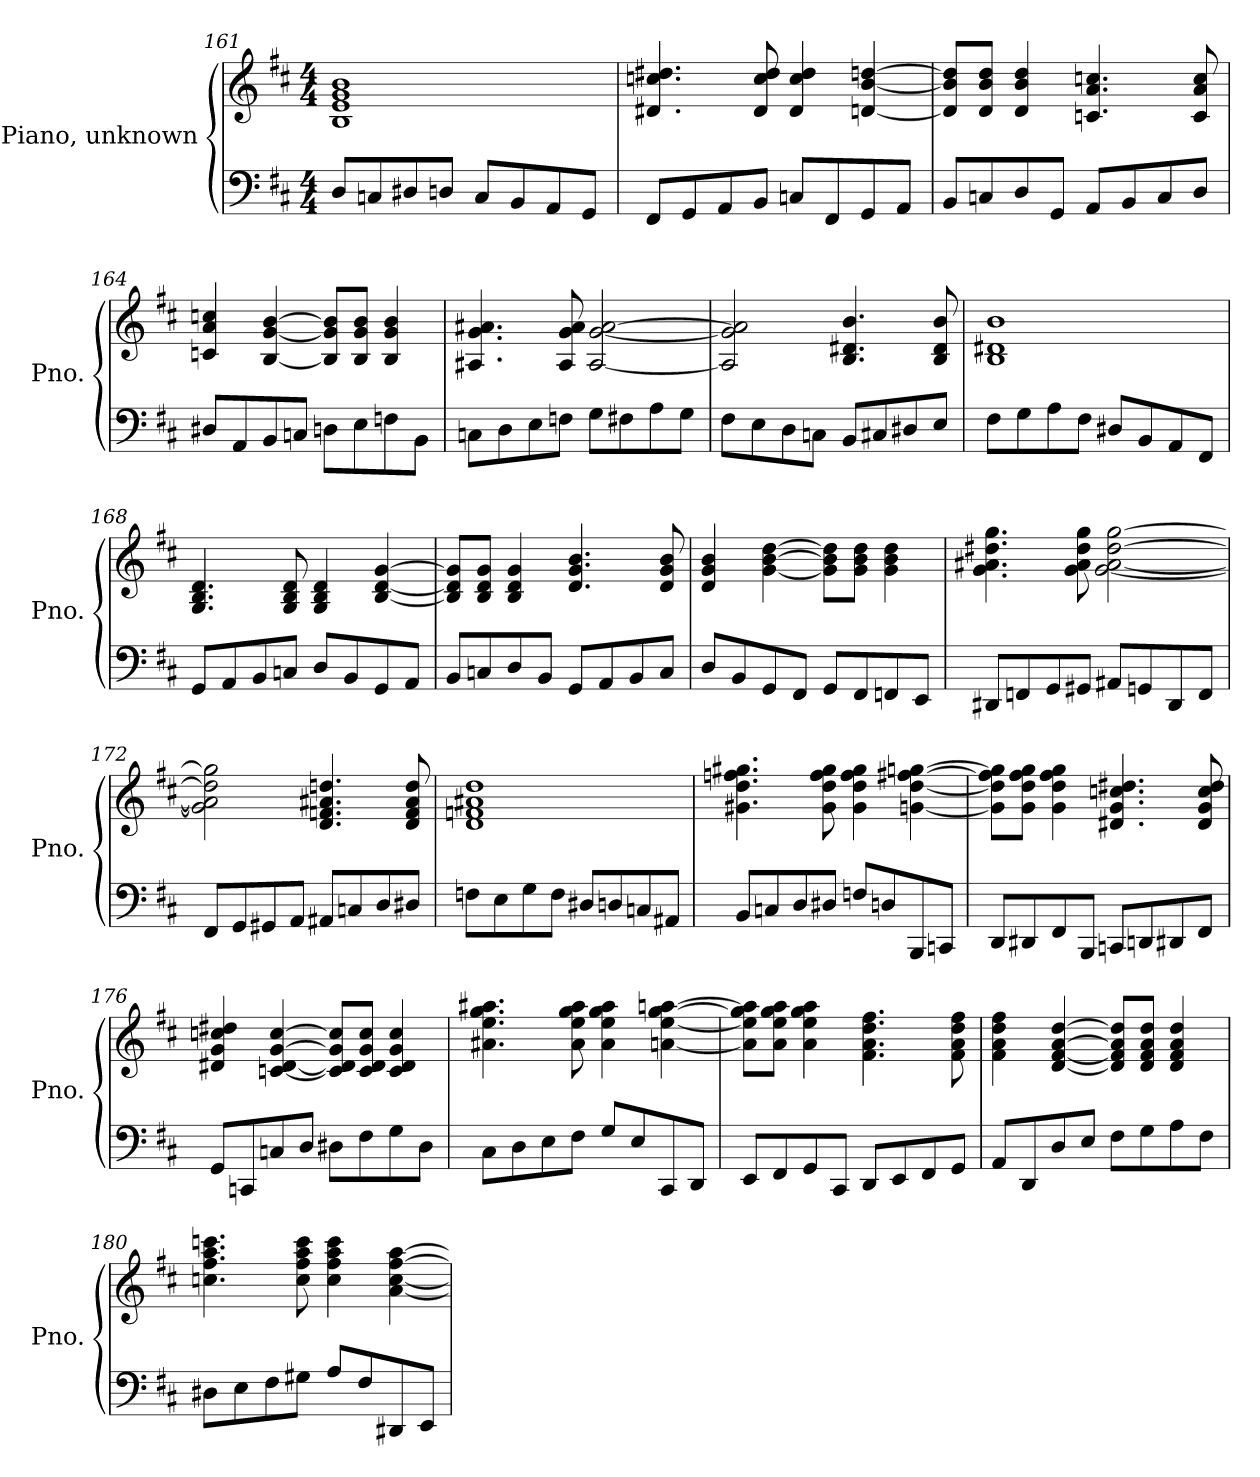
**kern	**kern
*part1	*part1
*staff2	*staff1
*I"Piano, unknown	*
*I'Pno.	*
!!LO:LB:g=z
*clefF4	*clefG2
*k[f#c#]	*k[f#c#]
*M4/4	*M4/4
=161	=161
8D/L	1B 1e 1g 1b
8Cn/	.
8D#X/	.
8Dn/J	.
8C/L	.
8BB/	.
8AA/	.
8GG/J	.
=162	=162
8FF#/L	4.d#X/ 4.ccn/ 4.dd#X/
8GG/	.
8AA/	.
8BB/J	8d#/ 8cc/ 8dd#/
8Cn/L	4d#/ 4cc/ 4dd#/
8FF#/	.
8GG/	[4dn/ [4b/ [4ddn/
8AA/J	.
=163	=163
8BB/L	8d/] 8b/] 8dd/]L
8Cn/	8d/ 8b/ 8dd/J
8D/	4d/ 4b/ 4dd/
8GG/J	.
8AA/L	4.cn/ 4.a/ 4.ccn/
8BB/	.
8C/	.
8D/J	8c/ 8a/ 8cc/
=164	=164
8D#X/L	4cn/ 4a/ 4ccn/
8AA/	.
8BB/	[4B/ [4g/ [4b/
8Cn/J	.
8Dn\L	8B/] 8g/] 8b/]L
8E\	8B/ 8g/ 8b/J
8Fn\	4B/ 4g/ 4b/
8BB\J	.
!!LO:LB:g=z
=165	=165
8Cn\L	4.A#X/ 4.g/ 4.a#X/
8D\	.
8E\	.
8Fn\J	8A#/ 8g/ 8a#/
8G\L	[2A#/ [2g/ [2a#/
8F#X\	.
8A\	.
8G\J	.
=166	=166
8F#\L	2A#/] 2g/] 2a#/]
8E\	.
8D\	.
8Cn\J	.
8BB/L	4.B/ 4.d#X/ 4.b/
8C#X/	.
8D#X/	.
8E/J	8B/ 8d#/ 8b/
=167	=167
8F#\L	1B 1d#X 1b
8G\	.
8A\	.
8F#\J	.
8D#X/L	.
8BB/	.
8AA/	.
8FF#/J	.
=168	=168
8GG/L	4.G/ 4.B/ 4.d/
8AA/	.
8BB/	.
8Cn/J	8G/ 8B/ 8d/
8D/L	4G/ 4B/ 4d/
8BB/	.
8GG/	[4B/ [4d/ [4g/
8AA/J	.
!!LO:LB:g=z
=169	=169
8BB/L	8B/] 8d/] 8g/]L
8Cn/	8B/ 8d/ 8g/J
8D/	4B/ 4d/ 4g/
8BB/J	.
8GG/L	4.d/ 4.g/ 4.b/
8AA/	.
8BB/	.
8C/J	8d/ 8g/ 8b/
=170	=170
8D/L	4d/ 4g/ 4b/
8BB/	.
8GG/	[4g\ [4b\ [4dd\
8FF#/J	.
8GG/L	8g\] 8b\] 8dd\]L
8FF#/	8g\ 8b\ 8dd\J
8FFn/	4g\ 4b\ 4dd\
8EE/J	.
=171	=171
8DD#X/L	4.g\ 4.a#X\ 4.dd#X\ 4.gg\
8FFn/	.
8GG/	.
8GG#X/J	8g\ 8a#\ 8dd#\ 8gg\
8AA#X/L	[2g\ [2a#\ [2dd#\ [2gg\
8GGn/	.
8DD#/	.
8FF/J	.
=172	=172
8FF#/L	2g\] 2a#\] 2dd#\] 2gg\]
8GG/	.
8GG#X/	.
8AA/J	.
8AA#X/L	4.d/ 4.fn/ 4.a#X/ 4.ddn/
8Cn/	.
8D/	.
8D#X/J	8d/ 8f/ 8a#/ 8dd/
!!LO:LB:g=z
=173	=173
8Fn\L	1d 1fn 1a#X 1dd
8E\	.
8G\	.
8F\J	.
8D#X/L	.
8Dn/	.
8Cn/	.
8AA#X/J	.
=174	=174
8BB/L	4.g#X\ 4.dd\ 4.ffn\ 4.gg#X\
8Cn/	.
8D/	.
8D#X/J	8g#\ 8dd\ 8ff\ 8gg#\
8Fn/L	4g#\ 4dd\ 4ff\ 4gg#\
8Dn/	.
8BBB/	[4gn\ [4dd\ [4ff#X\ [4ggn\
8CCn/J	.
=175	=175
8DD/L	8g\] 8dd\] 8ff#\] 8gg\]L
8DD#X/	8g\ 8dd\ 8ff#\ 8gg\J
8FF#/	4g\ 4dd\ 4ff#\ 4gg\
8BBB/J	.
8CCn/L	4.d#X/ 4.g/ 4.ccn/ 4.dd#X/
8DDn/	.
8DD#X/	.
8FF#/J	8d#/ 8g/ 8cc/ 8dd#/
!!LO:LB:g=z
=176	=176
8GG/L	4d#X/ 4g/ 4ccn/ 4dd#X/
8CCn/	.
8Cn/	[4cn/ [4d#/ [4g/ [4cc/
8D/J	.
8D#X\L	8c/] 8d#/] 8g/] 8cc/]L
8F#\	8c/ 8d#/ 8g/ 8cc/J
8G\	4c/ 4d#/ 4g/ 4cc/
8D#\J	.
=177	=177
8C#\L	4.a#X\ 4.ee\ 4.gg\ 4.aa#X\
8D\	.
8E\	.
8F#\J	8a#\ 8ee\ 8gg\ 8aa#\
8G/L	4a#\ 4ee\ 4gg\ 4aa#\
8E/	.
8CC#/	[4an\ [4ee\ [4gg\ [4aan\
8DD/J	.
=178	=178
8EE/L	8a\] 8ee\] 8gg\] 8aa\]L
8FF#/	8a\ 8ee\ 8gg\ 8aa\J
8GG/	4a\ 4ee\ 4gg\ 4aa\
8CC#/J	.
8DD/L	4.f#\ 4.a\ 4.dd\ 4.ff#\
8EE/	.
8FF#/	.
8GG/J	8f#\ 8a\ 8dd\ 8ff#\
!!LO:PB:g=z
=179	=179
8AA/L	4f#\ 4a\ 4dd\ 4ff#\
8DD/	.
8D/	[4d/ [4f#/ [4a/ [4dd/
8E/J	.
8F#\L	8d/] 8f#/] 8a/] 8dd/]L
8G\	8d/ 8f#/ 8a/ 8dd/J
8A\	4d/ 4f#/ 4a/ 4dd/
8F#\J	.
=180	=180
8D#X\L	4.ccn\ 4.ff#\ 4.aa\ 4.cccn\
8E\	.
8F#\	.
8G#X\J	8cc\ 8ff#\ 8aa\ 8ccc\
8A/L	4cc\ 4ff#\ 4aa\ 4ccc\
8F#/	.
8DD#X/	[4a\ [4cc\ [4ff#\ [4aa\
8EE/J	.
=	=
*-	*-
